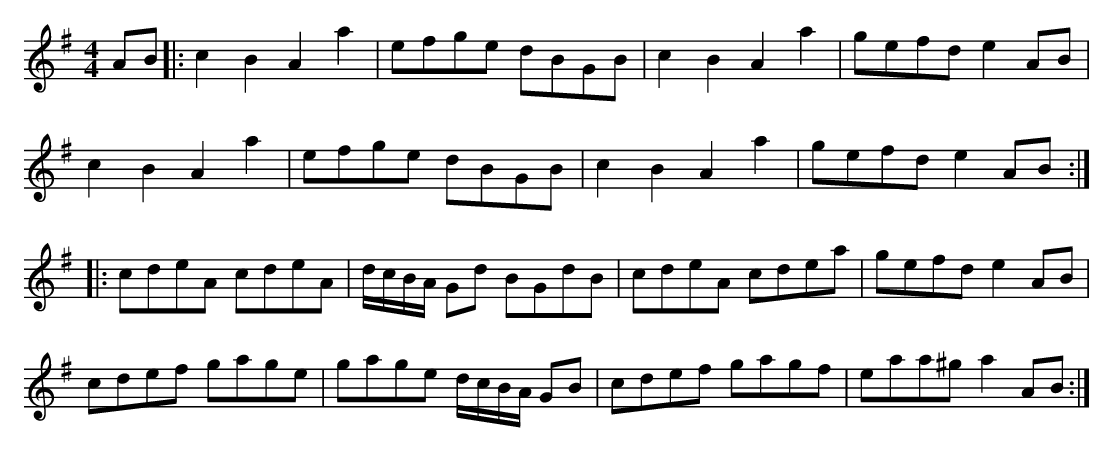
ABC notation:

X:1
M:4/4
K:Ador
AB|:c2B2A2a2|efge dBGB|c2B2A2a2|gefd e2 AB|
c2B2A2a2|efge dBGB|c2B2A2a2|gefd e2 AB:|
|:cdeA cdeA|d/c/B/A/ Gd BGdB|cdeA cdea|gefd e2 AB|
cdef gage|gage d/c/B/A/ GB|cdef gagf|eaa^g a2 AB:|
